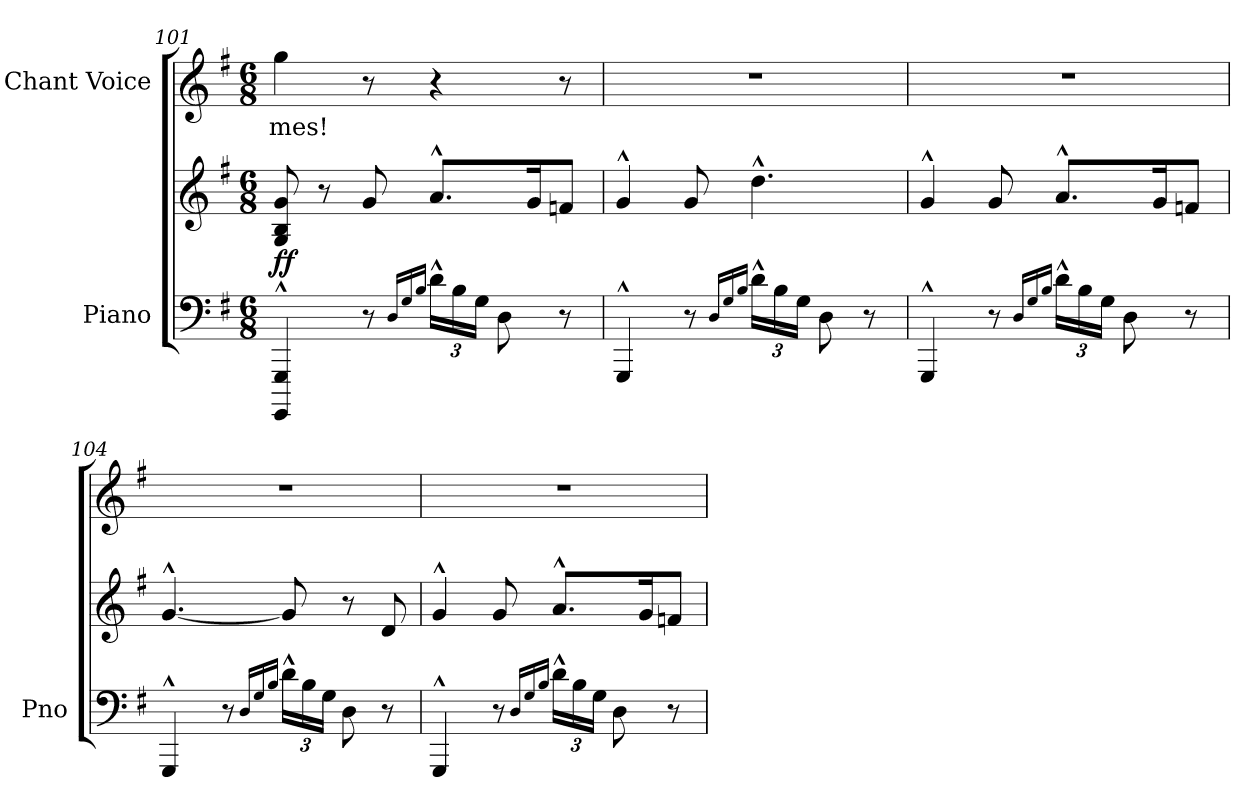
**kern	**kern	**dynam	**kern	**text
*part2	*part2	*part2	*part1	*part1
*staff3	*staff2	*staff2/3	*staff1	*staff1
*I"Piano	*	*	*I"Chant Voice	*
*I'Pno	*	*	*	*
*clefF4	*clefG2	*	*clefG2	*
*k[f#]	*k[f#]	*	*k[f#]	*
*M6/8	*M6/8	*	*M6/8	*
=101	=101	=101	=101	=101
!	!	!LO:DY:b	!	!LO:LY:b
4GGGG/^^ 4GGG/^^	8G/ 8B/ 8g/	ff	4gg\	-mes!
.	8r	.	.	.
8r	8g/	.	8r	.
16qD/LL	.	.	.	.
16qG/	.	.	.	.
16qB/JJ	.	.	.	.
*Xbrackettup	*	*	*	*
24d^^\LL	8.a^^/L	.	4r	.
24B\	.	.	.	.
24G\JJ	.	.	.	.
8D\	.	.	.	.
.	16g/K	.	.	.
8r	8fn/J	.	8r	.
=102	=102	=102	=102	=102
4GGG^^/	4g^^/	.	2.r	.
8r	8g/	.	.	.
16qD/LL	.	.	.	.
16qG/	.	.	.	.
16qB/JJ	.	.	.	.
24d^^\LL	4.dd^^\	.	.	.
24B\	.	.	.	.
24G\JJ	.	.	.	.
8D\	.	.	.	.
8r	.	.	.	.
!!LO:LB:g=z
=103	=103	=103	=103	=103
4GGG^^/	4g^^/	.	2.r	.
8r	8g/	.	.	.
16qD/LL	.	.	.	.
16qG/	.	.	.	.
16qB/JJ	.	.	.	.
24d^^\LL	8.a^^/L	.	.	.
24B\	.	.	.	.
24G\JJ	.	.	.	.
8D\	.	.	.	.
.	16g/K	.	.	.
8r	8fn/J	.	.	.
=104	=104	=104	=104	=104
4GGG^^/	[4.g^^/	.	2.r	.
8r	.	.	.	.
16qD/LL	.	.	.	.
16qG/	.	.	.	.
16qB/JJ	.	.	.	.
24d^^\LL	8g/]	.	.	.
24B\	.	.	.	.
24G\JJ	.	.	.	.
8D\	8r	.	.	.
8r	8d/	.	.	.
=105	=105	=105	=105	=105
4GGG^^/	4g^^/	.	2.r	.
8r	8g/	.	.	.
16qD/LL	.	.	.	.
16qG/	.	.	.	.
16qB/JJ	.	.	.	.
24d^^\LL	8.a^^/L	.	.	.
24B\	.	.	.	.
24G\JJ	.	.	.	.
8D\	.	.	.	.
.	16g/K	.	.	.
8r	8fn/J	.	.	.
=	=	=	=	=
*-	*-	*-	*-	*-
